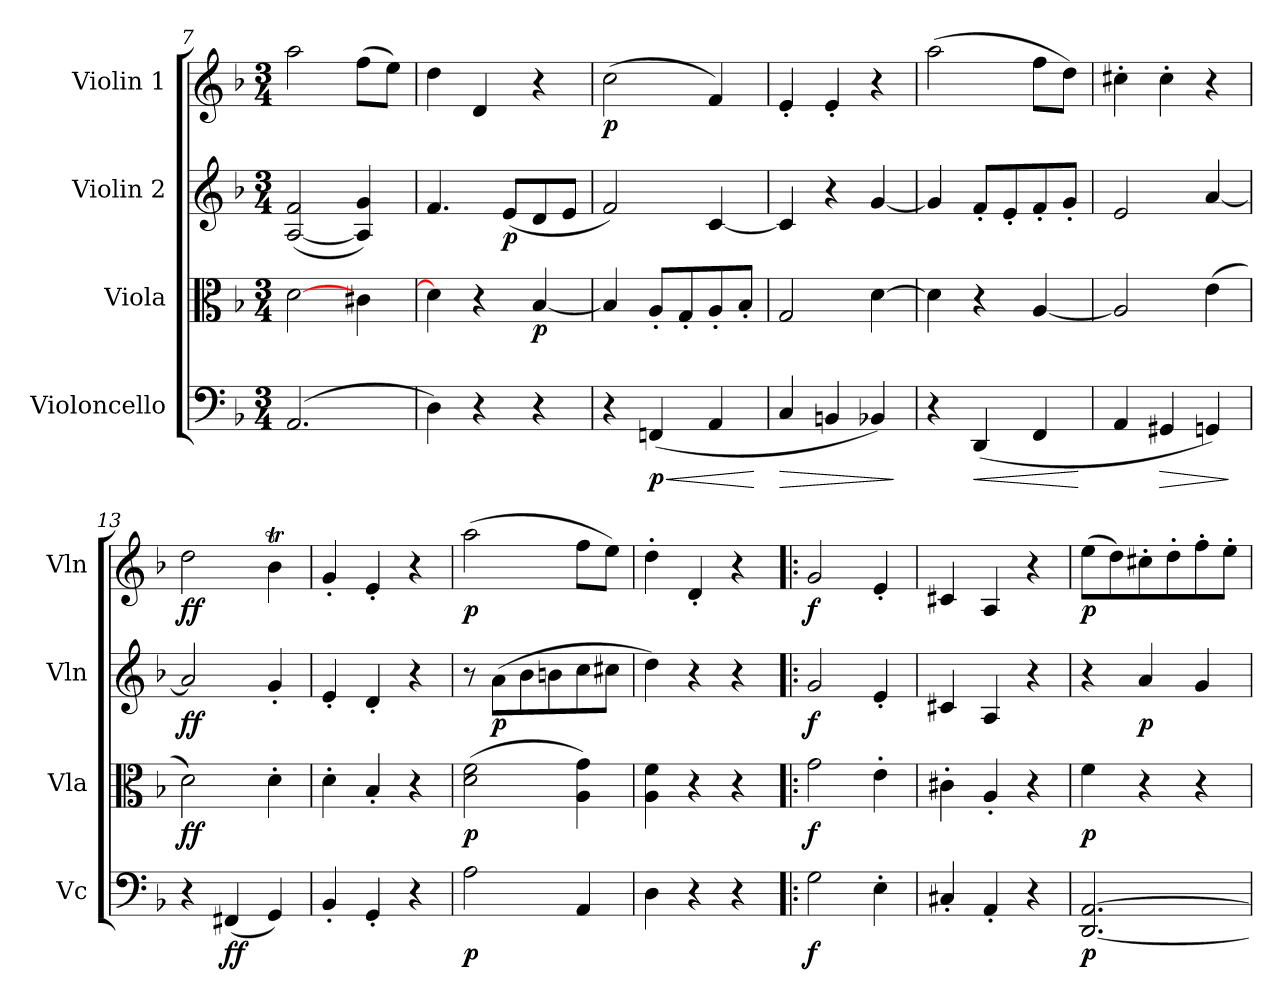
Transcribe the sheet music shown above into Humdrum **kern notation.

**kern	**dynam	**kern	**dynam	**kern	**dynam	**kern	**dynam
*part4	*part4	*part3	*part3	*part2	*part2	*part1	*part1
*staff4	*staff4	*staff3	*staff3	*staff2	*staff2	*staff1	*staff1
*I"Violoncello	*	*I"Viola	*	*I"Violin 2	*	*I"Violin 1	*
*I'Vc	*	*I'Vla	*	*I'Vln	*	*I'Vln	*
*clefF4	*	*clefC3	*	*clefG2	*	*clefG2	*
*k[b-]	*	*k[b-]	*	*k[b-]	*	*k[b-]	*
*M3/4	*	*M3/4	*	*M3/4	*	*M3/4	*
=7	=7	=7	=7	=7	=7	=7	=7
(>2.AA/	.	[>2d\	.	([<2A/ 2f/	.	2aa\	.
.	.	4c#X\	.	4A/] 4g/)	.	(>8ff\L	.
.	.	.	.	.	.	8ee\J)	.
=8	=8	=8	=8	=8	=8	=8	=8
4D\)	.	4d\]	.	4.f/	.	4dd\	.
4r	.	4r	.	.	.	4d/	.
!	!	!	!	!	!LO:DY:b	!	!
.	.	.	.	(<8e/L	p	.	.
!	!	!	!LO:DY:b	!	!	!	!
4r	.	[<4B-/	p	8d/	.	4r	.
.	.	.	.	8e/J	.	.	.
!!LO:LB:g=z
=9	=9	=9	=9	=9	=9	=9	=9
!	!	!	!	!	!	!	!LO:DY:b
4r	.	4B-/]	.	2f/)	.	(>2cc\	p
!	!LO:HP:b	!	!	!	!	!	!
!	!LO:DY:n=1:b	!	!	!	!	!	!
(4FFn/	< p	8A'/L	.	.	.	.	.
.	.	8G'/	.	.	.	.	.
4AA/	.	8A'/	.	[4c/	.	4f/)	.
.	.	8B-'/J	.	.	.	.	.
.	[	.	.	.	.	.	.
=10	=10	=10	=10	=10	=10	=10	=10
!	!LO:HP:b	!	!	!	!	!	!
4C/	>	2G/	.	4c/]	.	4e'/	.
4BBn/	.	.	.	4r	.	4e'/	.
4BB-X/)	.	[>4d\	.	[<4g/	.	4r	.
.	]	.	.	.	.	.	.
=11	=11	=11	=11	=11	=11	=11	=11
4r	.	4d\]	.	4g/]	.	(>2aa\	.
!	!LO:HP:b	!	!	!	!	!	!
(<4DD/	<	4r	.	8f'/L	.	.	.
.	.	.	.	8e'/	.	.	.
4FF/	.	[<4A/	.	8f'/	.	8ff\L	.
.	.	.	.	8g'/J	.	8dd\J)	.
.	[	.	.	.	.	.	.
=12	=12	=12	=12	=12	=12	=12	=12
4AA/	.	2A/]	.	2e/	.	4cc#X'\	.
!	!LO:HP:b	!	!	!	!	!	!
4GG#X/	>	.	.	.	.	4cc#'\	.
4GGn/)	.	(>4e\	.	[<4a/	.	4r	.
.	]	.	.	.	.	.	.
=13	=13	=13	=13	=13	=13	=13	=13
!	!	!	!LO:DY:b	!	!LO:DY:b	!	!LO:DY:b
4r	.	2d\)	ff	2a/]	ff	2dd\	ff
!	!LO:DY:b	!	!	!	!	!	!
(<4FF#X/	ff	.	.	.	.	.	.
4GG/)	.	4d'\	.	4g'/	.	4b-T\	.
=14	=14	=14	=14	=14	=14	=14	=14
4BB-'/	.	4d'\	.	4e'/	.	4g'/	.
4GG'/	.	4B-'/	.	4d'/	.	4e'/	.
4r	.	4r	.	4r	.	4r	.
=15	=15	=15	=15	=15	=15	=15	=15
!	!LO:DY:b	!	!LO:DY:b	!	!	!	!LO:DY:b
2A\	p	(2d\ 2f\	p	8r	.	(2aa\	p
!	!	!	!	!	!LO:DY:b	!	!
.	.	.	.	(8a\L	p	.	.
.	.	.	.	8b-\	.	.	.
.	.	.	.	8bn\	.	.	.
4AA/	.	4A\ 4g\)	.	8cc\	.	8ff\L	.
.	.	.	.	8cc#X\J	.	8ee\J)	.
=16	=16	=16	=16	=16	=16	=16	=16
4D\	.	4A\ 4f\	.	4dd\)	.	4dd'\	.
4r	.	4r	.	4r	.	4d'/	.
4r	.	4r	.	4r	.	4r	.
!!LO:LB:g=z
=17!|:	=17!|:	=17!|:	=17!|:	=17!|:	=17!|:	=17!|:	=17!|:
!	!LO:DY:b	!	!LO:DY:b	!	!LO:DY:b	!	!LO:DY:b
2G\	f	2g\	f	2g/	f	2g/	f
4E'\	.	4e'\	.	4e'/	.	4e'/	.
=18	=18	=18	=18	=18	=18	=18	=18
4C#X'/	.	4c#X'\	.	4c#X/	.	4c#X/	.
4AA'/	.	4A'/	.	4A/	.	4A/	.
4r	.	4r	.	4r	.	4r	.
=19	=19	=19	=19	=19	=19	=19	=19
!	!LO:DY:b	!	!LO:DY:b	!	!	!	!LO:DY:b
[<2.DD/ [>2.AA/	p	4f\	p	4r	.	(8ee\L	p
.	.	.	.	.	.	8dd\)	.
!	!	!	!	!	!LO:DY:b	!	!
.	.	4r	.	4a/	p	8cc#X'\	.
.	.	.	.	.	.	8dd'\	.
.	.	4r	.	4g/	.	8ff'\	.
.	.	.	.	.	.	8ee'\J	.
=	=	=	=	=	=	=	=
*-	*-	*-	*-	*-	*-	*-	*-
